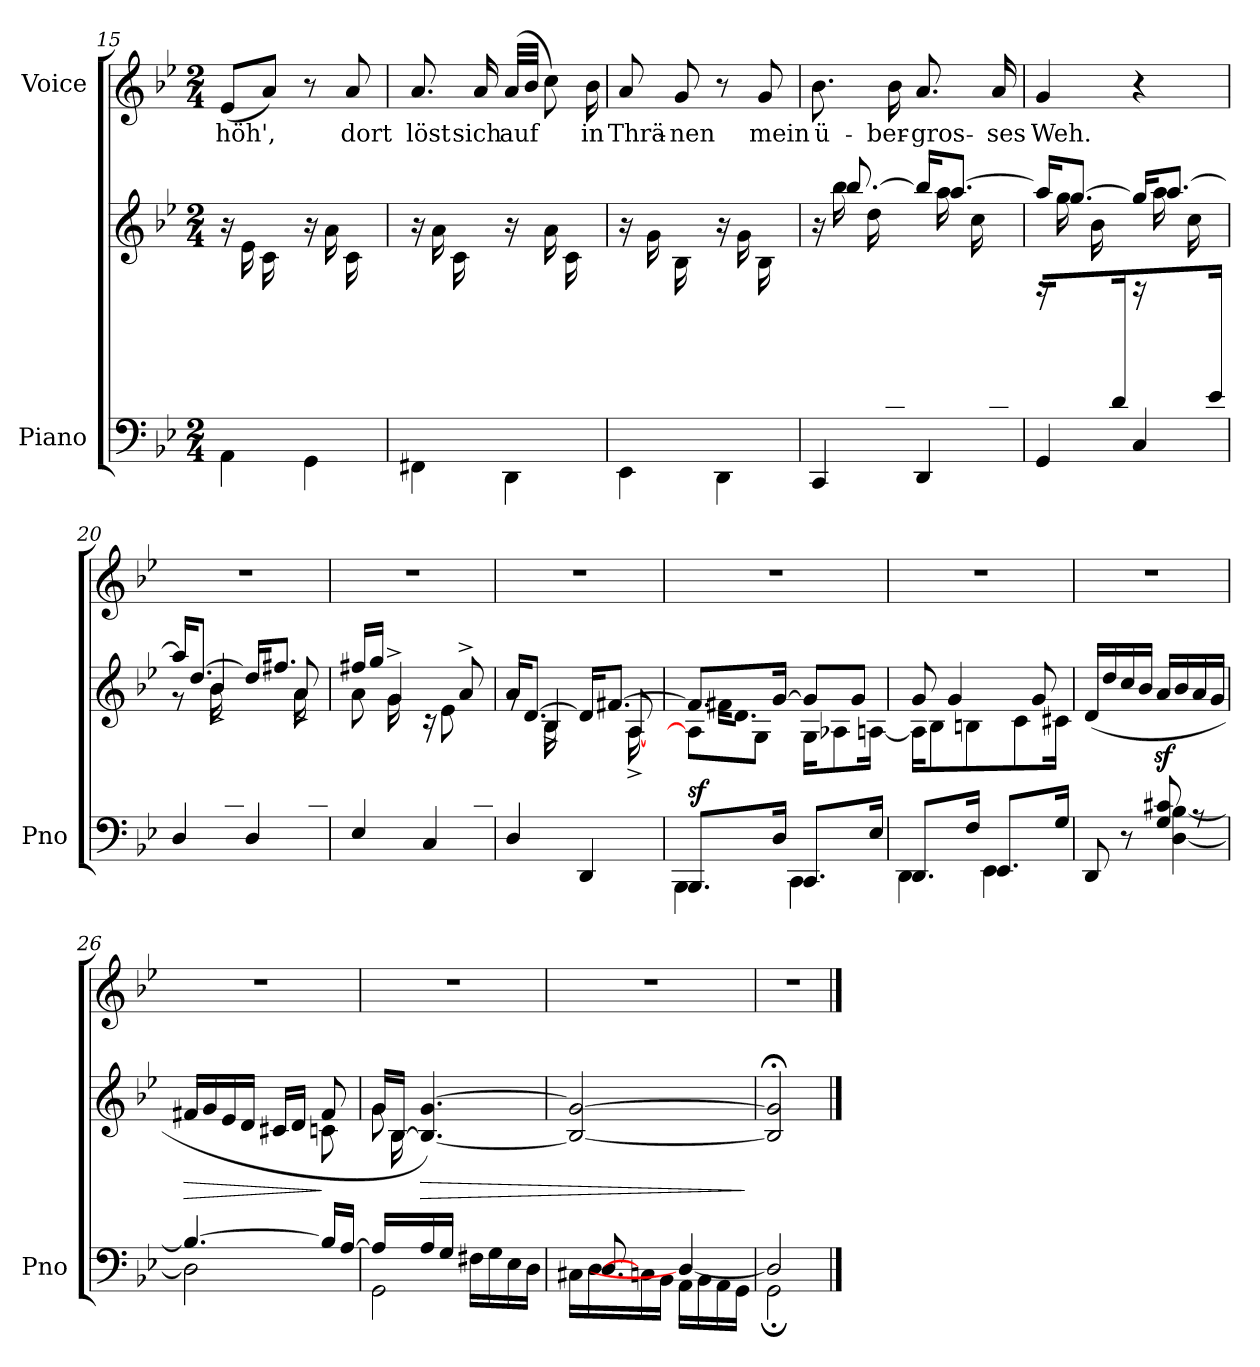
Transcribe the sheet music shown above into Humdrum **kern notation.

**kern	**kern	**dynam	**kern	**text
*part2	*part2	*part2	*part1	*part1
*staff3	*staff2	*staff2/3	*staff1	*staff1
*I"Piano	*	*	*I"Voice	*
*I'Pno	*	*	*	*
*clefF4	*clefG2	*	*clefG2	*
*k[b-e-]	*k[b-e-]	*	*k[b-e-]	*
*M2/4	*M2/4	*	*M2/4	*
=15	=15	=15	=15	=15
*^	*	*	*	*
!	!	!	!	!	!LO:LY:b
8.ryy	4AA\	16r	.	(8e-/L	-höh',
.	.	16e-\LL	.	.	.
.	.	16c\	.	8a/J)	.
16G/JJ	.	16ryy	.	.	.
8.ryy	4GG\	16r	.	8r	.
.	.	16a\LL	.	.	.
!	!	!	!	!	!LO:LY:b
.	.	16c\	.	8a/	dort
16E-/JJ	.	16ryy	.	.	.
!!LO:LB:g=z
=16	=16	=16	=16	=16	=16
!	!	!	!	!	!LO:LY:b
8.ryy	4FF#X\	16r	.	8.a/	löst
.	.	16a\LL	.	.	.
.	.	16c\	.	.	.
!	!	!	!	!	!LO:LY:b
16D/JJ	.	16ryy	.	16a/	sich
!	!	!	!	!	!LO:LY:b
8.ryy	4DD\	16r	.	(32a/LLL	auf
.	.	.	.	32b-/JJJ	.
.	.	16a\LL	.	8cc\)	.
.	.	16c\	.	.	.
!	!	!	!	!	!LO:LY:b
16F#X/JJ	.	16ryy	.	16b-\	in
=17	=17	=17	=17	=17	=17
!	!	!	!	!	!LO:LY:b
8.ryy	4EE-\	16r	.	8a/	Thrä-
.	.	16g\LL	.	.	.
!	!	!	!	!	!LO:LY:b
.	.	16B-\	.	8g/	-nen
16G/JJ	.	16ryy	.	.	.
8.ryy	4DD\	16r	.	8r	.
.	.	16g\LL	.	.	.
!	!	!	!	!	!LO:LY:b
.	.	16B-\	.	8g/	mein
16G/JJ	.	16ryy	.	.	.
=18	=18	=18	=18	=18	=18
*	*	*^	*	*	*
!	!	!	!	!	!	!LO:LY:b
4CC/	8.ryy	16r	16ryy	.	8.b-\	ü-
.	.	[8.bb-/	16bb-\LL	.	.	.
.	.	.	16dd\	.	.	.
!	!	!	!	!	!	!LO:LY:b
.	16d/JJ	.	8ryy	.	16b-\	-ber-
!	!	!	!	!	!	!LO:LY:b
4DD/	16rdddd	16bb-/KL]	.	.	8.a/	-gros-
.	8ryy	[8.aa/J	16aa\LL	.	.	.
.	.	.	16cc\	.	.	.
!	!	!	!	!	!	!LO:LY:b
.	16d/JJ	.	16ryy	.	16a/	-ses
=19	=19	=19	=19	=19	=19	=19
!	!	!	!	!	!	!LO:LY:b
4GG/	16rdddd	16aa/KL]	16ryy	.	4g/	Weh.
.	8ryy	[8.gg/J	16gg\LL	.	.	.
.	.	.	16b-\	.	.	.
.	16d/JJ	.	8ryy	.	.	.
4C/	16rdddd	16gg/KL]	.	.	4r	.
.	8ryy	[8.aa/J	16aa\LL	.	.	.
.	.	.	16cc\	.	.	.
.	16e-/JJ	.	16ryy	.	.	.
!!LO:LB:g=z
=20	=20	=20	=20	=20	=20	=20
*	*	*	*^	*	*	*
4D/	8.ryy	16aa/KL]	8r	8ryy	.	2r	.
.	.	[8.dd/J	.	.	.	.	.
.	.	.	4b-^/	16b-\LL	.	.	.
.	16d/JJ	.	.	8.ryy	.	.	.
4D/	8.ryy	16dd/KL]	.	.	.	.	.
.	.	8.ff#X/J	.	.	.	.	.
.	.	.	8a^/	16a\LL	.	.	.
.	16c/JJ	.	.	16ryy	.	.	.
=21	=21	=21	=21	=21	=21	=21	=21
*	*^	*	*	*	*	*	*
4..ryy	4E-/	8.ryy	16ff#X/LL	8a\	8ryy	.	2r	.
.	.	.	16gg/JJ	.	.	.	.	.
.	.	.	4g^/	8ryy	16g\LL	.	.	.
.	.	16B-/JJ	.	.	4ryy	.	.	.
.	4C/	4ryy	.	16r	.	.	.	.
.	.	.	.	8e-\L	.	.	.	.
.	.	.	8a^/	.	.	.	.	.
16c/Jk	.	.	.	16ryy	16ryy	.	.	.
=22	=22	=22	=22	=22	=22	=22	=22	=22
*	*	*	*	*	*^	*	*	*
4..ryy	4D/	8.ryy	16a/KL	8rg	4ryy	8ryy	.	2r	.
.	.	.	[8.d/J	.	.	.	.	.	.
.	.	.	.	4B-^/	.	16B-\LL	.	.	.
.	.	16G/JJ	.	.	.	4ryy	.	.	.
.	4DD/	4ryy	16d/KL]	.	8ryy	.	.	.	.
.	.	.	[8.f#X/J	.	.	.	.	.	.
.	.	.	.	[16A^\LL	8A/	.	.	.	.
16D/JJ	.	.	.	16ryy	.	16ryy	.	.	.
*	*v	*v	*	*	*	*	*	*	*
=23	=23	=23	=23	=23	=23	=23	=23	=23
!	!	!	!	!LO:N:head=solid	!	!LO:DY:a=2	!	!
*	*	*	*	*v	*v	*	*	*
8.BBB-/L	4BBB-\	8.f#/L]	8A\L]	16f#X\KL	sf	2r	.
.	.	.	.	8.d\J	.	.	.
.	.	.	8G\J	.	.	.	.
16D/Jk	.	[16g/Jk	.	.	.	.	.
8.CC/L	4CC\	8g/L]	16G\KL	4ryy	.	.	.
.	.	.	8A-X\	.	.	.	.
.	.	8g/J	.	.	.	.	.
16E-/Jk	.	.	[16An\Jk	.	.	.	.
*	*	*	*v	*v	*	*	*
=24	=24	=24	=24	=24	=24	=24
8.DD/L	4DD\	8g/	16A\KL]	.	2r	.
.	.	.	8B-\	.	.	.
.	.	4g/	.	.	.	.
16F/Jk	.	.	8Bn\	.	.	.
8.EE-/L	4EE-\	.	.	.	.	.
.	.	.	8c\	.	.	.
.	.	8g/	.	.	.	.
16G/Jk	.	.	16c#X\Jk	.	.	.
*	*	*v	*v	*	*	*
!!LO:LB:g=z
=25	=25	=25	=25	=25	=25
8DD/	4ryy	(16d/LL	.	2r	.
.	.	16dd/	.	.	.
8r	.	16cc/	.	.	.
.	.	16b-/JJ	.	.	.
8G/ 8c#X/	[4D\ [4B-\	16az</LL	.	.	.
.	.	16b-/	.	.	.
8rA	.	16a/	.	.	.
.	.	16g/JJ	.	.	.
=26	=26	=26	=26	=26	=26
!	!	!	!LO:HP:b	!	!
*	*	*^	*	*	*
4.B-/_	2D\]	16f#X/LL	4.ryy	>	2r	.
.	.	16g/	.	.	.	.
.	.	16e-/	.	.	.	.
.	.	16d/JJ	.	.	.	.
.	.	16c#X/LL	.	.	.	.
.	.	16d/JJ	.	.	.	.
16B-/LL]	.	8f#/	8cn\	]	.	.
[16A/JJ	.	.	.	.	.	.
=27	=27	=27	=27	=27	=27	=27
*	*	*	*^	*	*	*
16A/LL]	2GG\	16g/LL	8g\	16ryy	.	2r	.
16ryy	.	[16B-/JJ	.	16B-\	.	.	.
!	!	!	!	!	!LO:HP:b	!	!
16A/	.	4.B-/_ [4.g/)	4.ryy	4.ryy	>	.	.
16G/JJ	.	.	.	.	.	.	.
16F#X\LL	.	.	.	.	.	.	.
16G\	.	.	.	.	.	.	.
16E-\	.	.	.	.	.	.	.
16D\JJ	.	.	.	.	.	.	.
*	*	*v	*v	*v	*	*	*
=28	=28	=28	=28	=28	=28
16C#X\LL	16ryy	2B-/_ 2g/_	.	2r	.
[16D\	8.D/	.	.	.	.
16Cn\	.	.	.	.	.
16BB-\JJ	.	.	.	.	.
16AA\LL	4D/_	.	.	.	.
16BB-\	.	.	.	.	.
16AA\	.	.	.	.	.
16GG\JJ	.	.	.	.	.
*v	*v	*	*	*	*
.	.	]	.	.
=29	=29	=29	=29	=29
*^	*	*	*	*
2D/]	2GG;\	2B-/];< 2g/];<	.	2r	.
*v	*v	*	*	*	*
==	==	==	==	==
*-	*-	*-	*-	*-
